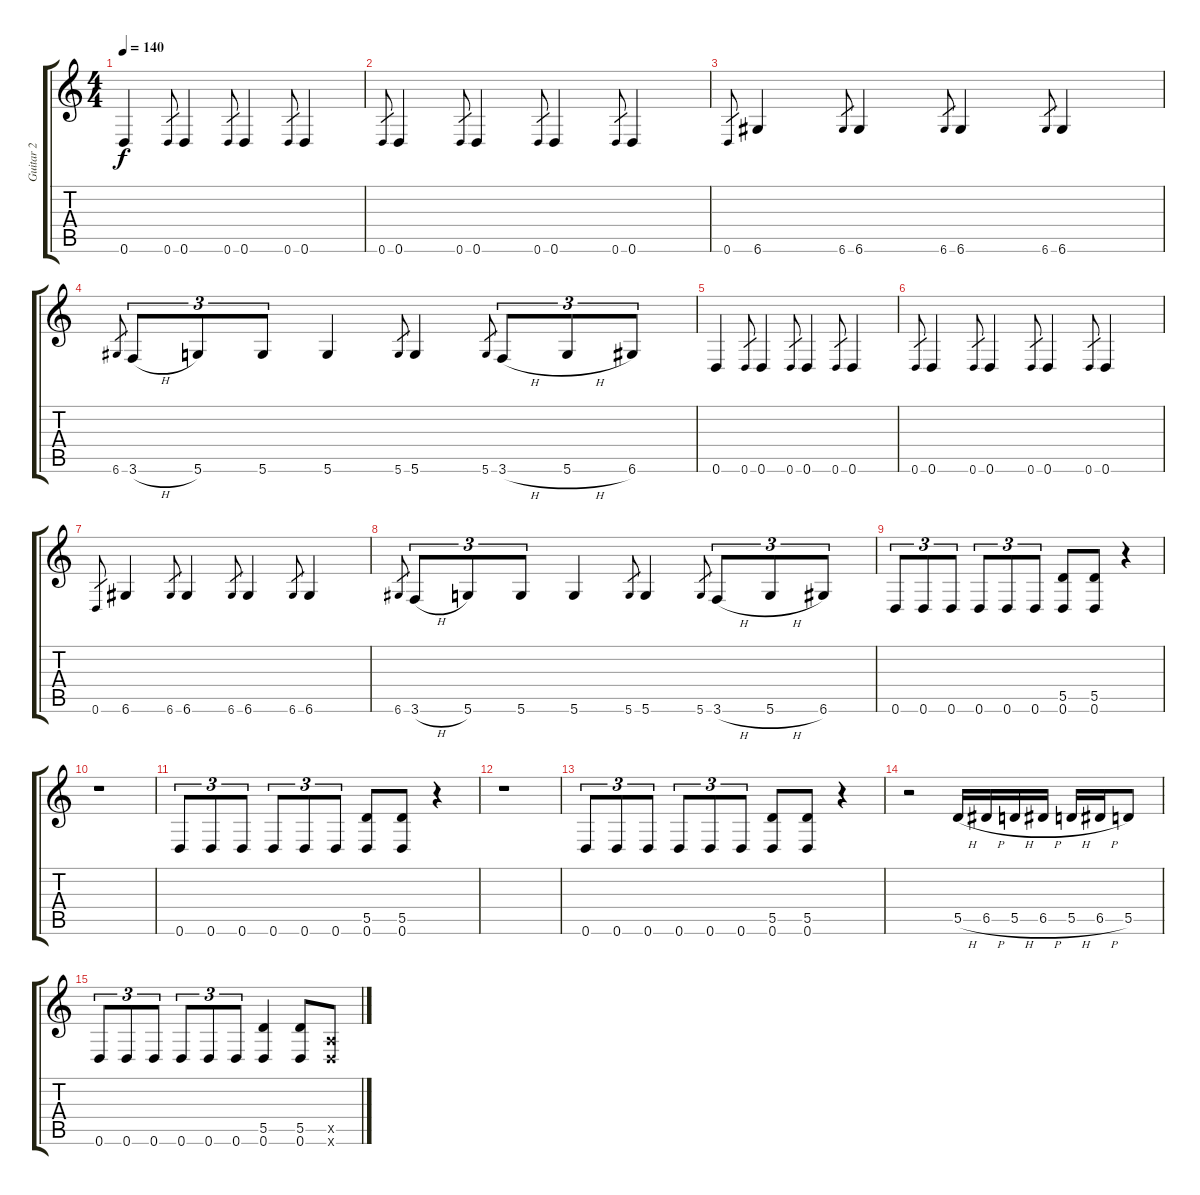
\track ("Guitar 2" "Guitar 2") {instrument distortionguitar}
\staff {score tabs}
\tuning (E4 B3 G3 D3 A2 D2) {hide}
\ts (4 4)
\tempo 140
\clef g2
\ks c
0.6.4{dy f} 0.6.8{gr} 0.6.4 0.6.8{gr} 0.6.4 0.6.8{gr} 0.6.4 |
0.6.8{gr} 0.6.4 0.6.8{gr} 0.6.4 0.6.8{gr} 0.6.4 0.6.8{gr} 0.6.4 |
0.6.8{gr} 6.6.4 6.6.8{gr} 6.6.4 6.6.8{gr} 6.6.4 6.6.8{gr} 6.6.4 |
6.6.8{gr} 3.6{h}.8{tu (3 2)} 5.6.8{tu (3 2)} 5.6.8{tu (3 2)} 5.6.4 5.6.8{gr} 5.6.4 5.6.8{gr} 3.6{h}.8{tu (3 2)} 5.6{h}.8{tu (3 2)} 6.6.8{tu (3 2)} |
0.6.4 0.6.8{gr} 0.6.4 0.6.8{gr} 0.6.4 0.6.8{gr} 0.6.4 |
0.6.8{gr} 0.6.4 0.6.8{gr} 0.6.4 0.6.8{gr} 0.6.4 0.6.8{gr} 0.6.4 |
0.6.8{gr} 6.6.4 6.6.8{gr} 6.6.4 6.6.8{gr} 6.6.4 6.6.8{gr} 6.6.4 |
6.6.8{gr} 3.6{h}.8{tu (3 2)} 5.6.8{tu (3 2)} 5.6.8{tu (3 2)} 5.6.4 5.6.8{gr} 5.6.4 5.6.8{gr} 3.6{h}.8{tu (3 2)} 5.6{h}.8{tu (3 2)} 6.6.8{tu (3 2)} |
0.6.8{tu (3 2)} 0.6.8{tu (3 2)} 0.6.8{tu (3 2)} 0.6.8{tu (3 2)} 0.6.8{tu (3 2)} 0.6.8{tu (3 2)} (5.5 0.6).8 (5.5 0.6).8 r.4 |
r.1 |
0.6.8{tu (3 2)} 0.6.8{tu (3 2)} 0.6.8{tu (3 2)} 0.6.8{tu (3 2)} 0.6.8{tu (3 2)} 0.6.8{tu (3 2)} (5.5 0.6).8 (5.5 0.6).8 r.4 |
r.1 |
0.6.8{tu (3 2)} 0.6.8{tu (3 2)} 0.6.8{tu (3 2)} 0.6.8{tu (3 2)} 0.6.8{tu (3 2)} 0.6.8{tu (3 2)} (5.5 0.6).8 (5.5 0.6).8 r.4 |
r.2 5.5{h}.16 6.5{h}.16 5.5{h}.16 6.5{h}.16 5.5{h}.16 6.5{h}.16 5.5.8 |
0.6.8{tu (3 2)} 0.6.8{tu (3 2)} 0.6.8{tu (3 2)} 0.6.8{tu (3 2)} 0.6.8{tu (3 2)} 0.6.8{tu (3 2)} (5.5 0.6).4 (5.5 0.6).8 (0.5{x} 0.6{x}).8
